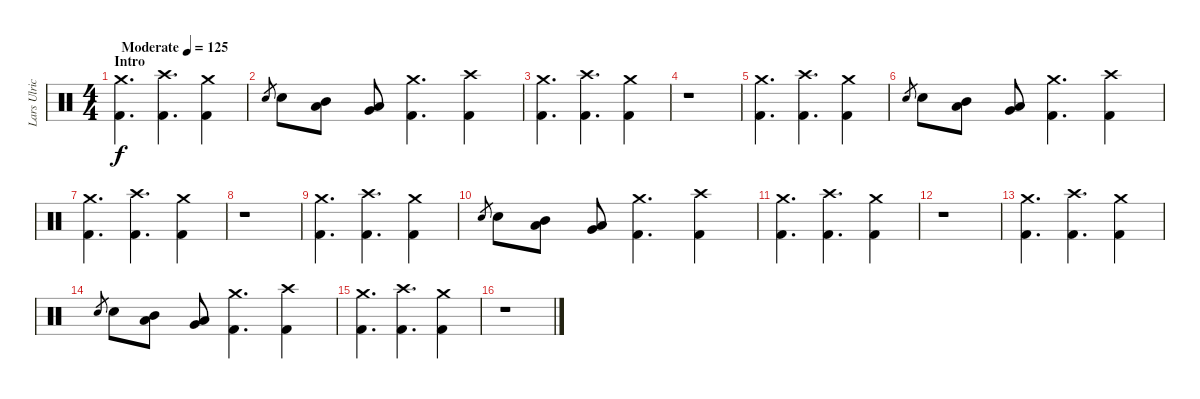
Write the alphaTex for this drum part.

\track ("Lars Ulrich" "Lars Ulric") {instrument percussion}
\staff {score}
\articulation defaults
\ts (4 4)
\section ("" "Intro")
\tempo (125 "Moderate")
\clef neutral
\ks c
("Crash medium (hit)" "Kick (hit) 2").4{d dy f} ("Crash high (hit)" "Kick (hit) 2").4{d} ("Crash medium (hit)" "Kick (hit) 2").4 |
"Electric Snare (hit)".8{gr} "Electric Snare (hit)".8 ("Mid Tom (hit)" "Low Tom (hit)").8 ("Low Tom (hit)" "Very Low Tom (hit)").8 ("Crash medium (hit)" "Kick (hit) 2").4{d} ("Crash high (hit)" "Kick (hit) 2").4 |
("Crash medium (hit)" "Kick (hit) 2").4{d} ("Crash high (hit)" "Kick (hit) 2").4{d} ("Crash medium (hit)" "Kick (hit) 2").4 |
r.1 |
("Crash medium (hit)" "Kick (hit) 2").4{d} ("Crash high (hit)" "Kick (hit) 2").4{d} ("Crash medium (hit)" "Kick (hit) 2").4 |
"Electric Snare (hit)".8{gr} "Electric Snare (hit)".8 ("Mid Tom (hit)" "Low Tom (hit)").8 ("Low Tom (hit)" "Very Low Tom (hit)").8 ("Crash medium (hit)" "Kick (hit) 2").4{d} ("Crash high (hit)" "Kick (hit) 2").4 |
("Crash medium (hit)" "Kick (hit) 2").4{d} ("Crash high (hit)" "Kick (hit) 2").4{d} ("Crash medium (hit)" "Kick (hit) 2").4 |
r.1 |
("Crash medium (hit)" "Kick (hit) 2").4{d} ("Crash high (hit)" "Kick (hit) 2").4{d} ("Crash medium (hit)" "Kick (hit) 2").4 |
"Electric Snare (hit)".8{gr} "Electric Snare (hit)".8 ("Mid Tom (hit)" "Low Tom (hit)").8 ("Low Tom (hit)" "Very Low Tom (hit)").8 ("Crash medium (hit)" "Kick (hit) 2").4{d} ("Crash high (hit)" "Kick (hit) 2").4 |
("Crash medium (hit)" "Kick (hit) 2").4{d} ("Crash high (hit)" "Kick (hit) 2").4{d} ("Crash medium (hit)" "Kick (hit) 2").4 |
r.1 |
("Crash medium (hit)" "Kick (hit) 2").4{d} ("Crash high (hit)" "Kick (hit) 2").4{d} ("Crash medium (hit)" "Kick (hit) 2").4 |
"Electric Snare (hit)".8{gr} "Electric Snare (hit)".8 ("Mid Tom (hit)" "Low Tom (hit)").8 ("Low Tom (hit)" "Very Low Tom (hit)").8 ("Crash medium (hit)" "Kick (hit) 2").4{d} ("Crash high (hit)" "Kick (hit) 2").4 |
("Crash medium (hit)" "Kick (hit) 2").4{d} ("Crash high (hit)" "Kick (hit) 2").4{d} ("Crash medium (hit)" "Kick (hit) 2").4 |
r.1
